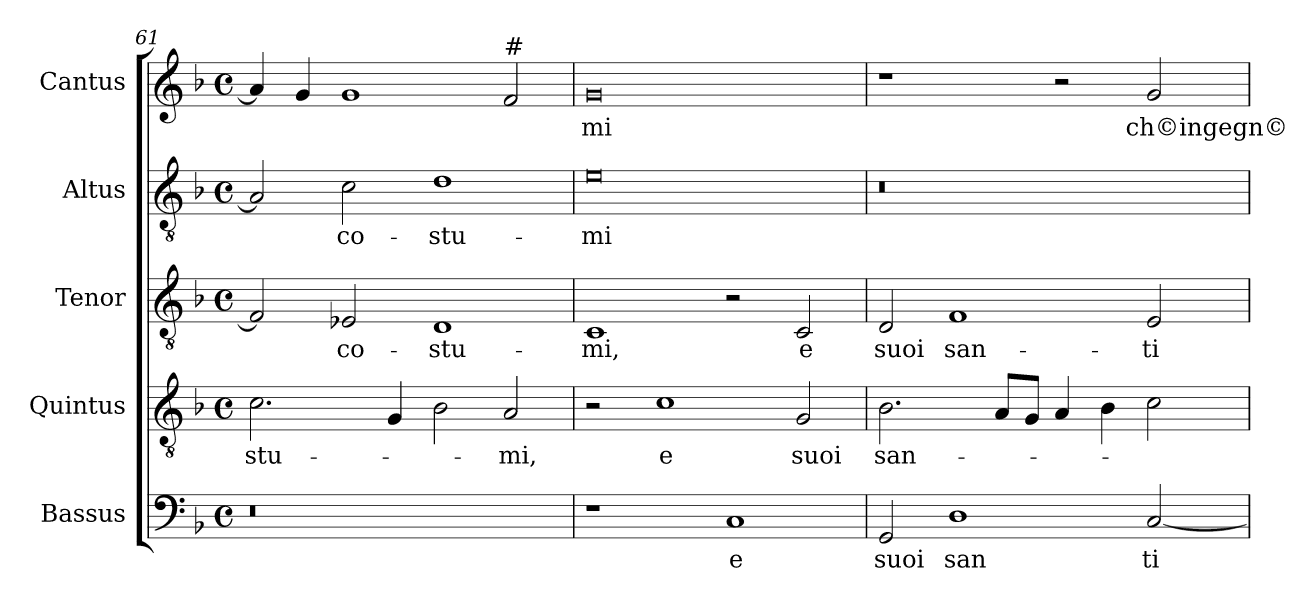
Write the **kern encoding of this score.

**kern	**text	**kern	**text	**kern	**text	**kern	**text	**kern	**text
*part5	*part5	*part4	*part4	*part3	*part3	*part2	*part2	*part1	*part1
*staff5	*staff5	*staff4	*staff4	*staff3	*staff3	*staff2	*staff2	*staff1	*staff1
*I"Bassus	*	*I"Quintus	*	*I"Tenor	*	*I"Altus	*	*I"Cantus	*
*clefF4	*	*clefGv2	*	*clefGv2	*	*clefGv2	*	*clefG2	*
*k[b-]	*	*k[b-]	*	*k[b-]	*	*k[b-]	*	*k[b-]	*
*F:	*	*F:	*	*F:	*	*F:	*	*F:	*
*M4/4	*	*M4/4	*	*M4/4	*	*M4/4	*	*M4/4	*
*met(c)	*	*met(c)	*	*met(c)	*	*met(c)	*	*met(c)	*
=61	=61	=61	=61	=61	=61	=61	=61	=61	=61
!	!	!	!LO:LY:b	!	!	!	!	!	!
0r	.	2.c\	-stu-	2F/]	.	2A/]	.	4a/]	.
.	.	.	.	.	.	.	.	4g/	.
!	!	!	!	!	!LO:LY:b:cj	!	!LO:LY:b:cj	!	!
.	.	.	.	2E-X/	co-	2c\	co-	1g	.
.	.	4G/	.	.	.	.	.	.	.
!	!	!	!	!	!LO:LY:b:cj	!	!LO:LY:b:cj	!	!
.	.	2B-\	.	1D	-stu-	1d	-stu-	.	.
!	!	!	!	!	!	!	!	!LO:TX:a:t=#	!
!	!	!	!LO:LY:b:cj	!	!	!	!	!	!
.	.	2A/	-mi,	.	.	.	.	2f/	.
=62	=62	=62	=62	=62	=62	=62	=62	=62	=62
!	!	!	!	!	!LO:LY:b:cj	!	!LO:LY:b:cj	!	!LO:LY:b:cj
1r	.	2r	.	1C	-mi,	0e	-mi	0g	mi
!	!	!	!LO:LY:b:cj	!	!	!	!	!	!
.	.	1c	e	.	.	.	.	.	.
!	!LO:LY:b:cj	!	!	!	!	!	!	!	!
1C	e	.	.	2r	.	.	.	.	.
!	!	!	!LO:LY:b:cj	!	!LO:LY:b:cj	!	!	!	!
.	.	2G/	suoi	2C/	e	.	.	.	.
=63	=63	=63	=63	=63	=63	=63	=63	=63	=63
!	!LO:LY:b:cj	!	!LO:LY:b	!	!LO:LY:b:cj	!	!	!	!
2GG/	suoi	2.B-\	san-	2D/	suoi	0r	.	1r	.
!	!LO:LY:b:cj	!	!	!	!LO:LY:b:cj	!	!	!	!
1D	san	.	.	1F	san-	.	.	.	.
.	.	8A/L	.	.	.	.	.	.	.
.	.	8G/J	.	.	.	.	.	.	.
.	.	4A/	.	.	.	.	.	2r	.
.	.	4B-\	.	.	.	.	.	.	.
!	!LO:LY:b:cj	!	!	!	!LO:LY:b:cj	!	!	!	!LO:LY:b
[<2C/	ti	2c\	.	2E/	-ti	.	.	2g/	ch©ingegn©
=	=	=	=	=	=	=	=	=	=
*-	*-	*-	*-	*-	*-	*-	*-	*-	*-
